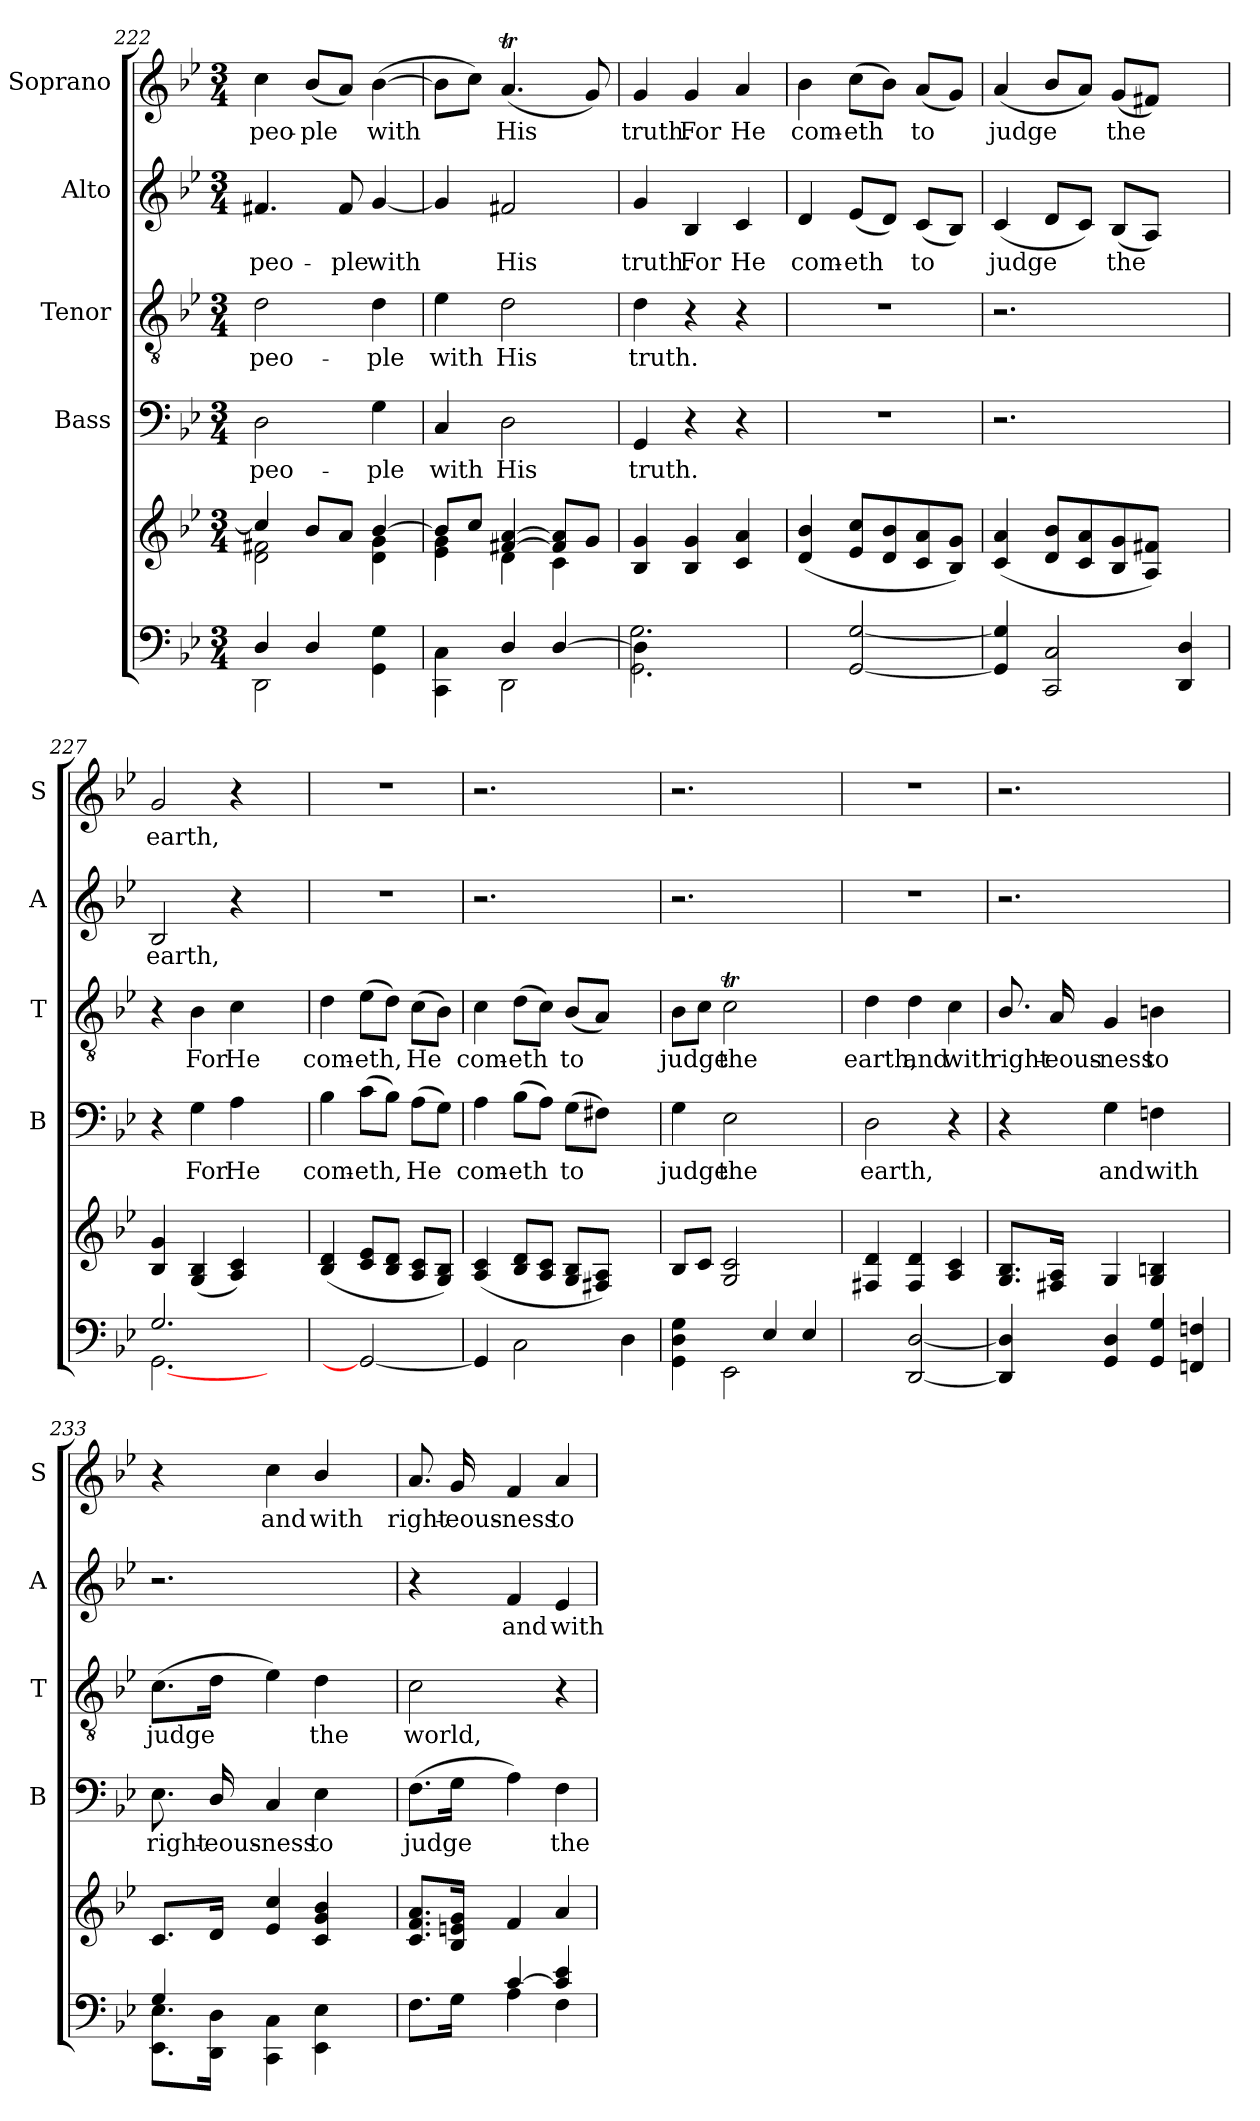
**kern	**kern	**kern	**text	**kern	**text	**kern	**text	**kern	**text
*part6	*part5	*part4	*part4	*part3	*part3	*part2	*part2	*part1	*part1
*staff6	*staff5	*staff4	*staff4	*staff3	*staff3	*staff2	*staff2	*staff1	*staff1
*	*	*I"Bass	*	*I"Tenor	*	*I"Alto	*	*I"Soprano	*
*	*	*I'B	*	*I'T	*	*I'A	*	*I'S	*
*clefF4	*clefG2	*clefF4	*	*clefGv2	*	*clefG2	*	*clefG2	*
*k[b-e-]	*k[b-e-]	*k[b-e-]	*	*k[b-e-]	*	*k[b-e-]	*	*k[b-e-]	*
*B-:	*B-:	*B-:	*	*B-:	*	*B-:	*	*B-:	*
*M3/4	*M3/4	*M3/4	*	*M3/4	*	*M3/4	*	*M3/4	*
=222	=222	=222	=222	=222	=222	=222	=222	=222	=222
*^	*^	*	*	*	*	*	*	*	*
!	!	!	!	!	!LO:LY:b	!	!LO:LY:b	!	!LO:LY:b	!	!LO:LY:b
4D/	2DD\	4cc/]	2d\ 2f#X\	2D\	peo-	2d\	peo-	4.f#X/	peo-	4cc\	peo-
!	!	!	!	!	!	!	!	!	!	!	!LO:LY:b
4D/	.	8b-/L	.	.	.	.	.	.	.	(<8b-/L	-ple
!	!	!	!	!	!	!	!	!	!LO:LY:b	!	!
.	.	8a/J	.	.	.	.	.	8f#/	-ple	8a/J)	.
!	!	!	!	!	!LO:LY:b	!	!LO:LY:b	!	!LO:LY:b	!	!LO:LY:b
4ryy	4GG\ 4G\	[>4b-/	4d\ 4g\	4G\	-ple	4d\	-ple	[4g/	with	(>[4b-\	with
=223	=223	=223	=223	=223	=223	=223	=223	=223	=223	=223	=223
!	!	!	!	!	!LO:LY:b	!	!LO:LY:b	!	!	!	!
4ryy	4CC\ 4C\	8b-/L]	4e-\ 4g\	4C/	with	4e-\	with	4g/]	.	8b-\L]	.
.	.	8cc/J	.	.	.	.	.	.	.	8cc\J)	.
!	!	!	!	!	!LO:LY:b	!	!LO:LY:b	!	!LO:LY:b	!	!LO:LY:b
4D/	2DD\	[>4f#X/ [>4a/	4d\	2D\	His	2d\	His	2f#X/	His	(<4.at/	His
[>4D/	.	8f#/] 8a/]L	4c\	.	.	.	.	.	.	.	.
.	.	8g/J	.	.	.	.	.	.	.	8g/)	.
*	*	*v	*v	*	*	*	*	*	*	*	*
!!LO:LB:g=z
=224	=224	=224	=224	=224	=224	=224	=224	=224	=224	=224
!	!	!	!	!LO:LY:b	!	!LO:LY:b	!	!LO:LY:b	!	!LO:LY:b
4D\]	2.GG\ 2.G\	4B-/ 4g/	4GG/	truth.	4d\	truth.	4g/	truth.	4g/	truth.
!	!	!	!	!	!	!	!	!LO:LY:b	!	!LO:LY:b
4ryy	.	4B-/ 4g/	4r	.	4r	.	4B-/	For	4g/	For
!	!	!	!	!	!	!	!	!LO:LY:b	!	!LO:LY:b
4ryy	.	4c/ 4a/	4r	.	4r	.	4c/	He	4a/	He
=225	=225	=225	=225	=225	=225	=225	=225	=225	=225	=225
!	!	!	!	!	!	!	!	!LO:LY:b	!	!LO:LY:b
2.ryy	4ryy	(<4d/ 4b-/	2.r	.	2.r	.	4d/	com-	4b-\	com-
!	!	!	!	!	!	!	!	!LO:LY:b	!	!LO:LY:b
.	[2GG/ [2G/	8e-/ 8cc/L	.	.	.	.	(<8e-/L	-eth	(>8cc\L	-eth
.	.	8d/ 8b-/	.	.	.	.	8d/J)	.	8b-\J)	.
!	!	!	!	!	!	!	!	!LO:LY:b	!	!LO:LY:b
.	.	8c/ 8a/	.	.	.	.	(<8c/L	to	(<8a/L	to
.	.	8B-/ 8g/J)	.	.	.	.	8B-/J)	.	8g/J)	.
=226	=226	=226	=226	=226	=226	=226	=226	=226	=226	=226
!	!	!	!	!	!	!	!	!LO:LY:b	!	!LO:LY:b
2.ryy	4GG/] 4G/]	(<4c/ 4a/	2.r	.	2.r	.	(<4c/	judge	(<4a/	judge
.	2CC/ 2C/	8d/ 8b-/L	.	.	.	.	8d/L	.	8b-/L	.
.	.	8c/ 8a/	.	.	.	.	8c/J)	.	8a/J)	.
!	!	!	!	!	!	!	!	!LO:LY:b	!	!LO:LY:b
.	.	8B-/ 8g/	.	.	.	.	(<8B-/L	the	(<8g/L	the
.	.	8A/ 8f#X/J)	.	.	.	.	8A/J)	.	8f#X/J)	.
4ryy	4DD/ 4D/	4ryy	4ryy	.	4ryy	.	4ryy	.	4ryy	.
=227	=227	=227	=227	=227	=227	=227	=227	=227	=227	=227
!	!	!	!	!	!	!	!	!LO:LY:b	!	!LO:LY:b
2.G/	[<2.GG\	4B-/ 4g/	4r	.	4r	.	2B-/	earth,	2g/	earth,
!	!	!	!	!LO:LY:b	!	!LO:LY:b	!	!	!	!
.	.	(<4G/ 4B-/	4G\	For	4B-\	For	.	.	.	.
!	!	!	!	!LO:LY:b	!	!LO:LY:b	!	!	!	!
.	.	4A/ 4c/)	4A\	He	4c\	He	4r	.	4r	.
4ryy	4ryy	4ryy	4ryy	.	4ryy	.	4ryy	.	4ryy	.
=228	=228	=228	=228	=228	=228	=228	=228	=228	=228	=228
!	!	!	!	!LO:LY:b	!	!LO:LY:b	!	!	!	!
2.ryy	4ryy	(<4B-/ 4d/	4B-\	com-	4d\	com-	2.r	.	2.r	.
!	!	!	!	!LO:LY:b	!	!LO:LY:b	!	!	!	!
.	2GG/_	8c/ 8e-/L	(>8c\L	-eth,	(>8e-\L	-eth,	.	.	.	.
.	.	8B-/ 8d/J	8B-\J)	.	8d\J)	.	.	.	.	.
!	!	!	!	!LO:LY:b	!	!LO:LY:b	!	!	!	!
.	.	8A/ 8c/L	(>8A\L	He	(>8c\L	He	.	.	.	.
.	.	8G/ 8B-/J)	8G\J)	.	8B-\J)	.	.	.	.	.
=229	=229	=229	=229	=229	=229	=229	=229	=229	=229	=229
!	!	!	!	!LO:LY:b	!	!LO:LY:b	!	!	!	!
2.ryy	4GG/]	(<4A/ 4c/	4A\	com-	4c\	com-	2.r	.	2.r	.
!	!	!	!	!LO:LY:b	!	!LO:LY:b	!	!	!	!
.	2C\	8B-/ 8d/L	(>8B-\L	-eth	(>8d\L	-eth	.	.	.	.
.	.	8A/ 8c/J	8A\J)	.	8c\J)	.	.	.	.	.
!	!	!	!	!LO:LY:b	!	!LO:LY:b	!	!	!	!
.	.	8G/ 8B-/L	(>8G\L	to	(<8B-/L	to	.	.	.	.
.	.	8F#X/ 8A/J)	8F#X\J)	.	8A/J)	.	.	.	.	.
4ryy	4D\	4ryy	4ryy	.	4ryy	.	4ryy	.	4ryy	.
=230	=230	=230	=230	=230	=230	=230	=230	=230	=230	=230
!	!	!	!	!LO:LY:b	!	!LO:LY:b	!	!	!	!
4ryy	4GG\ 4D\ 4G\	8B-/L	4G\	judge	8B-\L	judge	2.r	.	2.r	.
.	.	8c/J	.	.	8c\J	.	.	.	.	.
!	!	!	!	!LO:LY:b	!	!LO:LY:b	!	!	!	!
4ryy	2EE-\	2G/ 2c/	2E-\	the	2cT\	the	.	.	.	.
4E-/	.	.	.	.	.	.	.	.	.	.
4E-/	4ryy	4ryy	4ryy	.	4ryy	.	4ryy	.	4ryy	.
!!LO:PB:g=z
=231	=231	=231	=231	=231	=231	=231	=231	=231	=231	=231
!	!	!	!	!LO:LY:b	!	!LO:LY:b	!	!	!	!
2.ryy	4ryy	4F#X/ 4d/	2D\	earth,	4d\	earth,	2.r	.	2.r	.
!	!	!	!	!	!	!LO:LY:b	!	!	!	!
.	[2DD/ [2D/	4F#/ 4d/	.	.	4d\	and	.	.	.	.
!	!	!	!	!	!	!LO:LY:b	!	!	!	!
.	.	4A/ 4c/	4r	.	4c\	with	.	.	.	.
=232	=232	=232	=232	=232	=232	=232	=232	=232	=232	=232
!	!	!	!	!	!	!LO:LY:b	!	!	!	!
2.ryy	4DD/] 4D/]	8.G/ 8.B-/L	4r	.	8.B-/	right-	2.r	.	2.r	.
!	!	!	!	!	!	!LO:LY:b	!	!	!	!
.	.	16F#X/ 16A/Jk	.	.	16A/	-eous-	.	.	.	.
!	!	!	!	!LO:LY:b	!	!LO:LY:b	!	!	!	!
.	4GG/ 4D/	4G/	4G\	and	4G/	-ness	.	.	.	.
!	!	!	!	!LO:LY:b	!	!LO:LY:b	!	!	!	!
.	4GG/ 4G/	4G/ 4Bn/	4Fni\	with	4Bn\	to	.	.	.	.
4ryy	4FFni/ 4Fni/	4ryy	4ryy	.	4ryy	.	4ryy	.	4ryy	.
=233	=233	=233	=233	=233	=233	=233	=233	=233	=233	=233
!	!	!	!	!LO:LY:b	!	!LO:LY:b	!	!	!	!
4G/	8.EE-\ 8.E-\L	8.c/L	8.E-\	right-	(>8.c\L	judge	2.r	.	4r	.
!	!	!	!	!LO:LY:b	!	!	!	!	!	!
.	16DD\ 16D\Jk	16d/Jk	16D/	-eous-	16d\Jk	.	.	.	.	.
!	!	!	!	!LO:LY:b	!	!	!	!	!	!LO:LY:b
4ryy	4CC\ 4C\	4e-/ 4cc/	4C/	-ness	4e-\)	.	.	.	4cc\	and
!	!	!	!	!LO:LY:b	!	!LO:LY:b	!	!	!	!LO:LY:b
4ryy	4EE-\ 4E-\	4c/ 4g/ 4b-/	4E-\	to	4d\	the	.	.	4b-/	with
4ryy	4ryy	4ryy	4ryy	.	4ryy	.	4ryy	.	4ryy	.
=234	=234	=234	=234	=234	=234	=234	=234	=234	=234	=234
!	!	!	!	!LO:LY:b	!	!LO:LY:b	!	!	!	!LO:LY:b
4ryy	8.F\L	8.c/ 8.f/ 8.a/L	(>8.F\L	judge	2c\	world,	4r	.	8.a/	right-
!	!	!	!	!	!	!	!	!	!	!LO:LY:b
.	16G\Jk	16B-/ 16en/ 16g/Jk	16G\Jk	.	.	.	.	.	16g/	-eous-
!	!	!	!	!	!	!	!	!LO:LY:b	!	!LO:LY:b
[>4c/	4A\	4f/	4A\)	.	.	.	4f/	and	4f/	-ness
!	!	!	!	!LO:LY:b	!	!	!	!LO:LY:b	!	!LO:LY:b
4c/] 4e-i/	4F\	4a/	4F\	the	4r	.	4e-/	with	4a/	to
*v	*v	*	*	*	*	*	*	*	*	*
=	=	=	=	=	=	=	=	=	=
*-	*-	*-	*-	*-	*-	*-	*-	*-	*-
